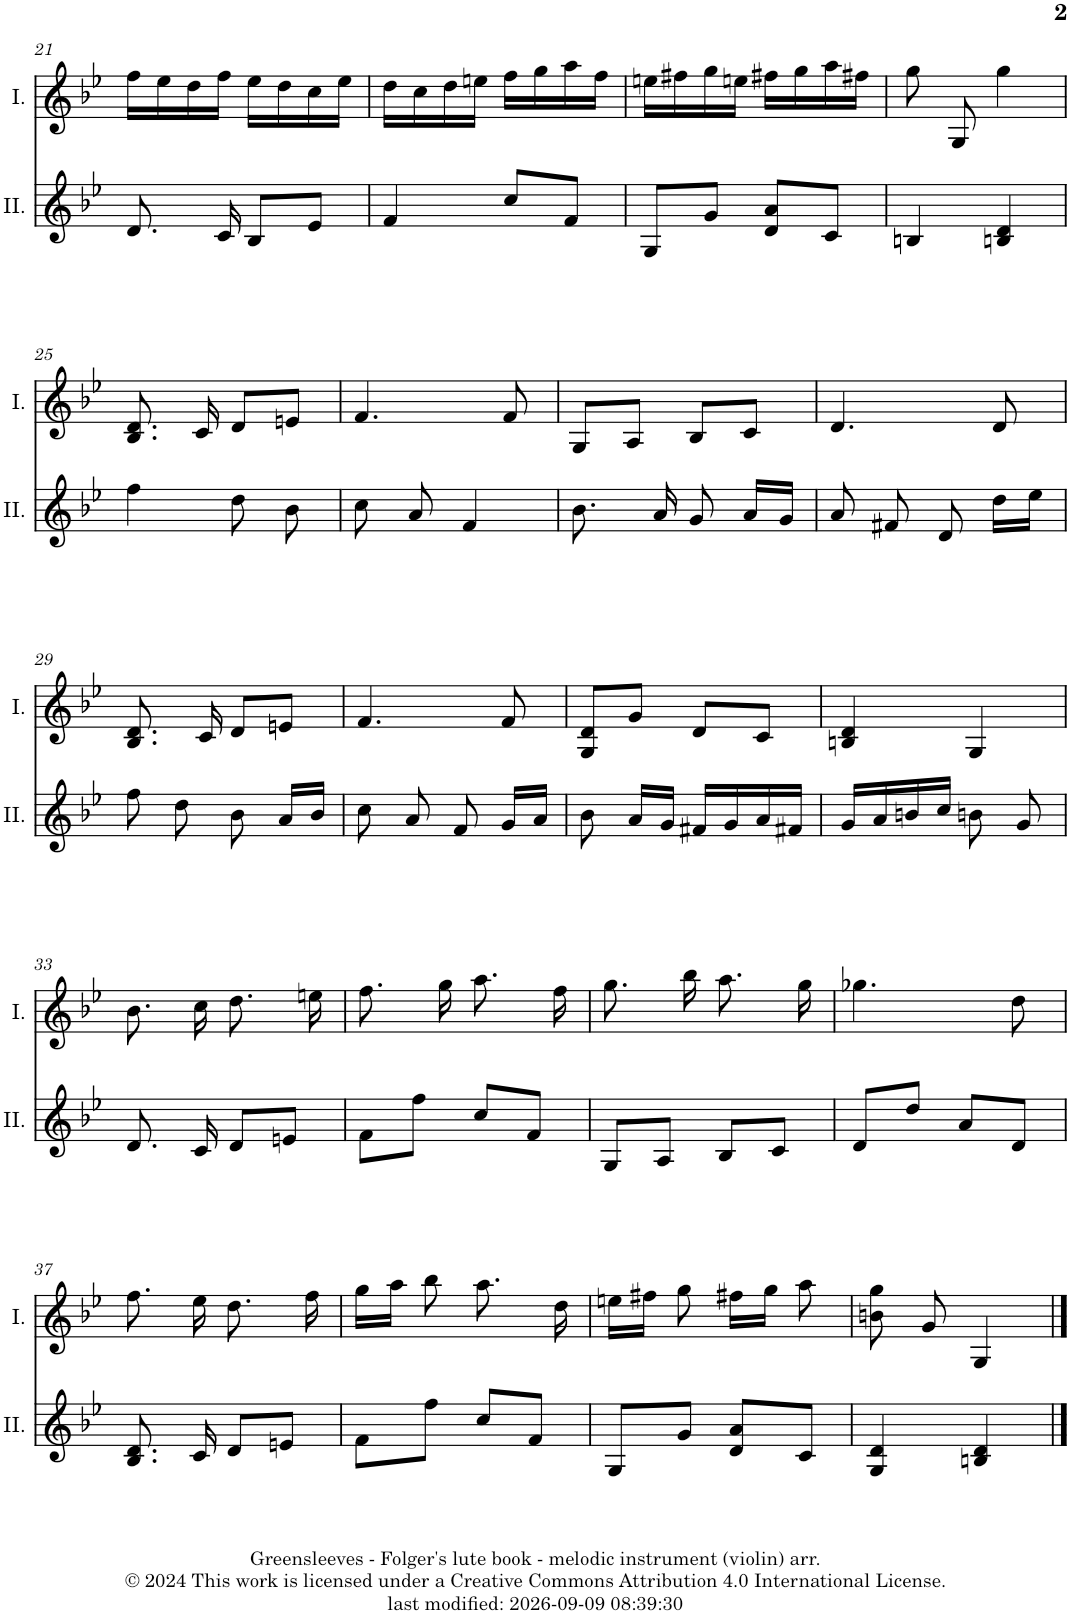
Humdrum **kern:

**kern	**kern
*part2	*part1
*staff2	*staff1
*I"II.	*I"I.
*I'II.	*I'I.
!!LO:PB:g=z
*clefG2	*clefG2
*k[b-e-]	*k[b-e-]
*M2/2	*M2/2
*met(c|)	*met(c|)
=21	=21
8.d/	16ff\LL
.	16ee-\
.	16dd\
16c/	16ff\JJ
8B-/L	16ee-\LL
.	16dd\
8e-/J	16cc\
.	16ee-\JJ
=22	=22
4f/	16dd\LL
.	16cc\
.	16dd\
.	16een\JJ
8cc/L	16ff\LL
.	16gg\
8f/J	16aa\
.	16ff\JJ
=23	=23
8G/L	16een\LL
.	16ff#X\
8g/J	16gg\
.	16een\JJ
8d/ 8a/L	16ff#X\LL
.	16gg\
8c/J	16aa\
.	16ff#X\JJ
=24	=24
4Bn/	8gg\
.	8G/
4Bn/ 4d/	4gg\
!!LO:LB:g=z
=25	=25
4ff\	8.B-/ 8.d/
.	16c/
8dd\	8d/L
8b-\	8en/J
=26	=26
8cc\	4.f/
8a/	.
4f/	.
.	8f/
=27	=27
8.b-\	8G/L
.	8A/J
16a/	.
8g/	8B-/L
16a/LL	8c/J
16g/JJ	.
=28	=28
8a/	4.d/
8f#X/	.
8d/	.
16dd\LL	8d/
16ee-\JJ	.
!!LO:LB:g=z
=29	=29
8ff\	8.B-/ 8.d/
8dd\	.
.	16c/
8b-\	8d/L
16a/LL	8en/J
16b-/JJ	.
=30	=30
8cc\	4.f/
8a/	.
8f/	.
16g/LL	8f/
16a/JJ	.
=31	=31
8b-\	8G/ 8d/L
16a/LL	8g/J
16g/JJ	.
16f#X/LL	8d/L
16g/	.
16a/	8c/J
16f#X/JJ	.
=32	=32
16g/LL	4Bn/ 4d/
16a/	.
16bn/	.
16cc/JJ	.
8bn\	4G/
8g/	.
!!LO:LB:g=z
=33	=33
8.d/	8.b-\
16c/	16cc\
8d/L	8.dd\
8en/J	.
.	16een\
=34	=34
8f\L	8.ff\
8ff\J	.
.	16gg\
8cc/L	8.aa\
8f/J	.
.	16ff\
=35	=35
8G/L	8.gg\
8A/J	.
.	16bb-\
8B-/L	8.aa\
8c/J	.
.	16gg\
=36	=36
8d/L	4.gg-X\
8dd/J	.
8a/L	.
8d/J	8dd\
!!LO:LB:g=z
=37	=37
8.B-/ 8.d/	8.ff\
16c/	16ee-\
8d/L	8.dd\
8en/J	.
.	16ff\
=38	=38
8f\L	16gg\LL
.	16aa\JJ
8ff\J	8bb-\
8cc/L	8.aa\
8f/J	.
.	16dd\
=39	=39
8G/L	16een\LL
.	16ff#X\JJ
8g/J	8gg\
8d/ 8a/L	16ff#X\LL
.	16gg\JJ
8c/J	8aa\
=40	=40
4G/ 4d/	8bn\ 8gg\
.	8g/
4Bn/ 4d/	4G/
==	==
*-	*-
